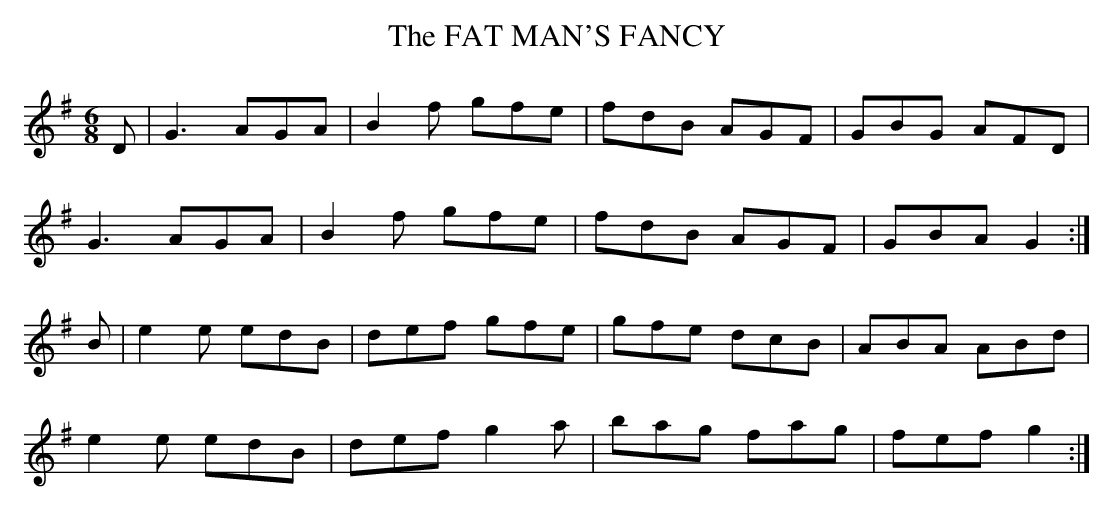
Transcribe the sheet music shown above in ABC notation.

X:1
T:FAT MAN'S FANCY, The
M:6/8
L:1/8
K:G % source key = A
D|G3 AGA|B2f gfe|fdB AGF|GBG AFD|
G3 AGA|B2f gfe|fdB AGF|GBA G2 :|
B|e2e edB|def gfe|gfe dcB|ABA ABd|
e2e edB|def g2a|bag fag|fef g2 :|
